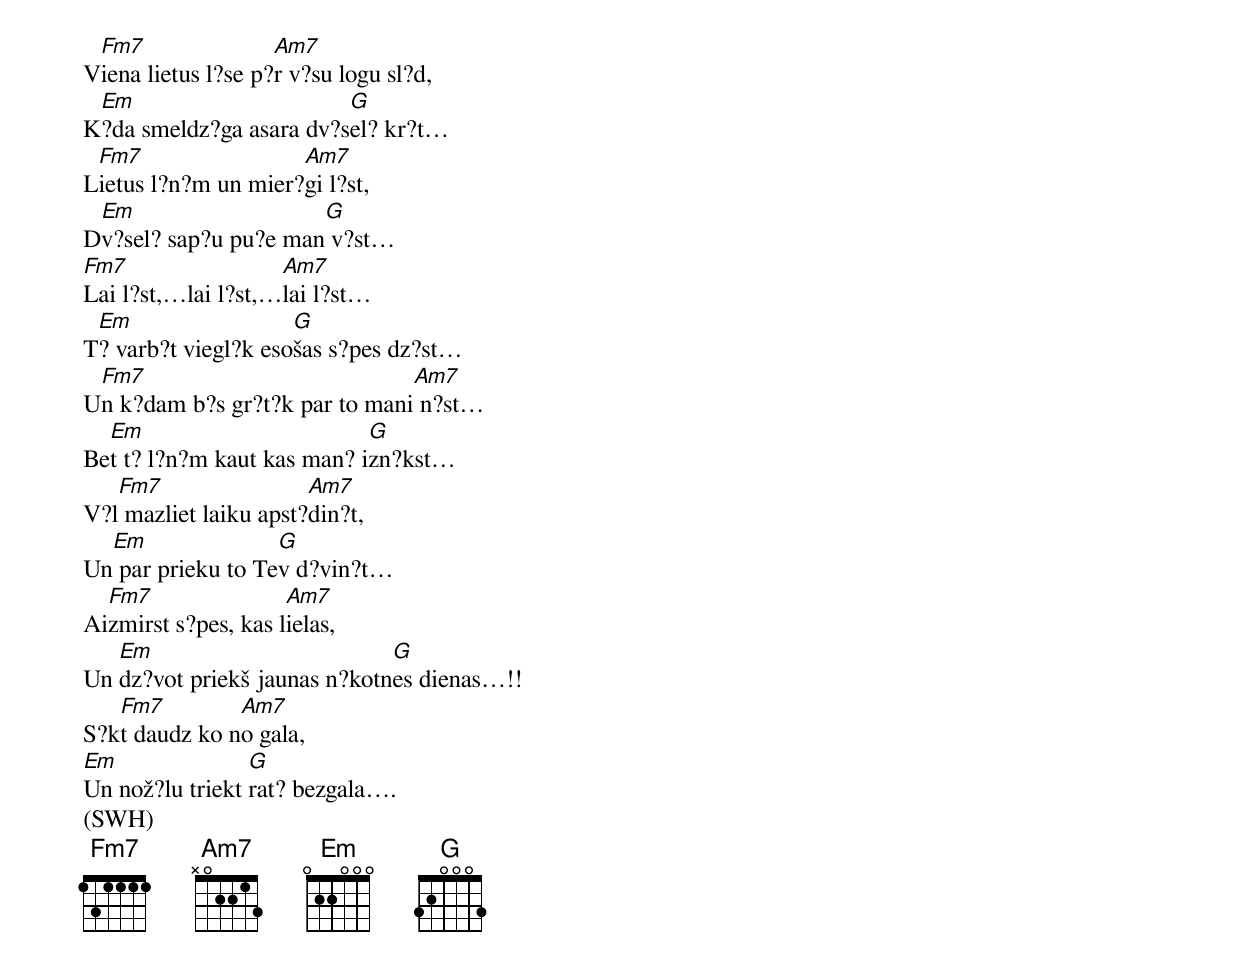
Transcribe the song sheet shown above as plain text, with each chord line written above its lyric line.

 Fm7                Am7
Viena lietus l?se p?r v?su logu sl?d,
 Em                      G
K?da smeldz?ga asara dv?sel? kr?t…
 Fm7                 Am7
Lietus l?n?m un mier?gi l?st,
 Em                   G
Dv?sel? sap?u pu?e man v?st…
Fm7                 Am7
Lai l?st,…lai l?st,…lai l?st…
 Em                  G
T? varb?t viegl?k esošas s?pes dz?st…
 Fm7                           Am7
Un k?dam b?s gr?t?k par to mani n?st…
  Em                        G
Bet t? l?n?m kaut kas man? izn?kst…
   Fm7                 Am7
V?l mazliet laiku apst?din?t,
  Em               G
Un par prieku to Tev d?vin?t…
  Fm7                Am7
Aizmirst s?pes, kas lielas,
   Em                         G
Un dz?vot priekš jaunas n?kotnes dienas…!!
   Fm7         Am7
S?kt daudz ko no gala,
Em               G
Un nož?lu triekt rat? bezgala….
(SWH)
